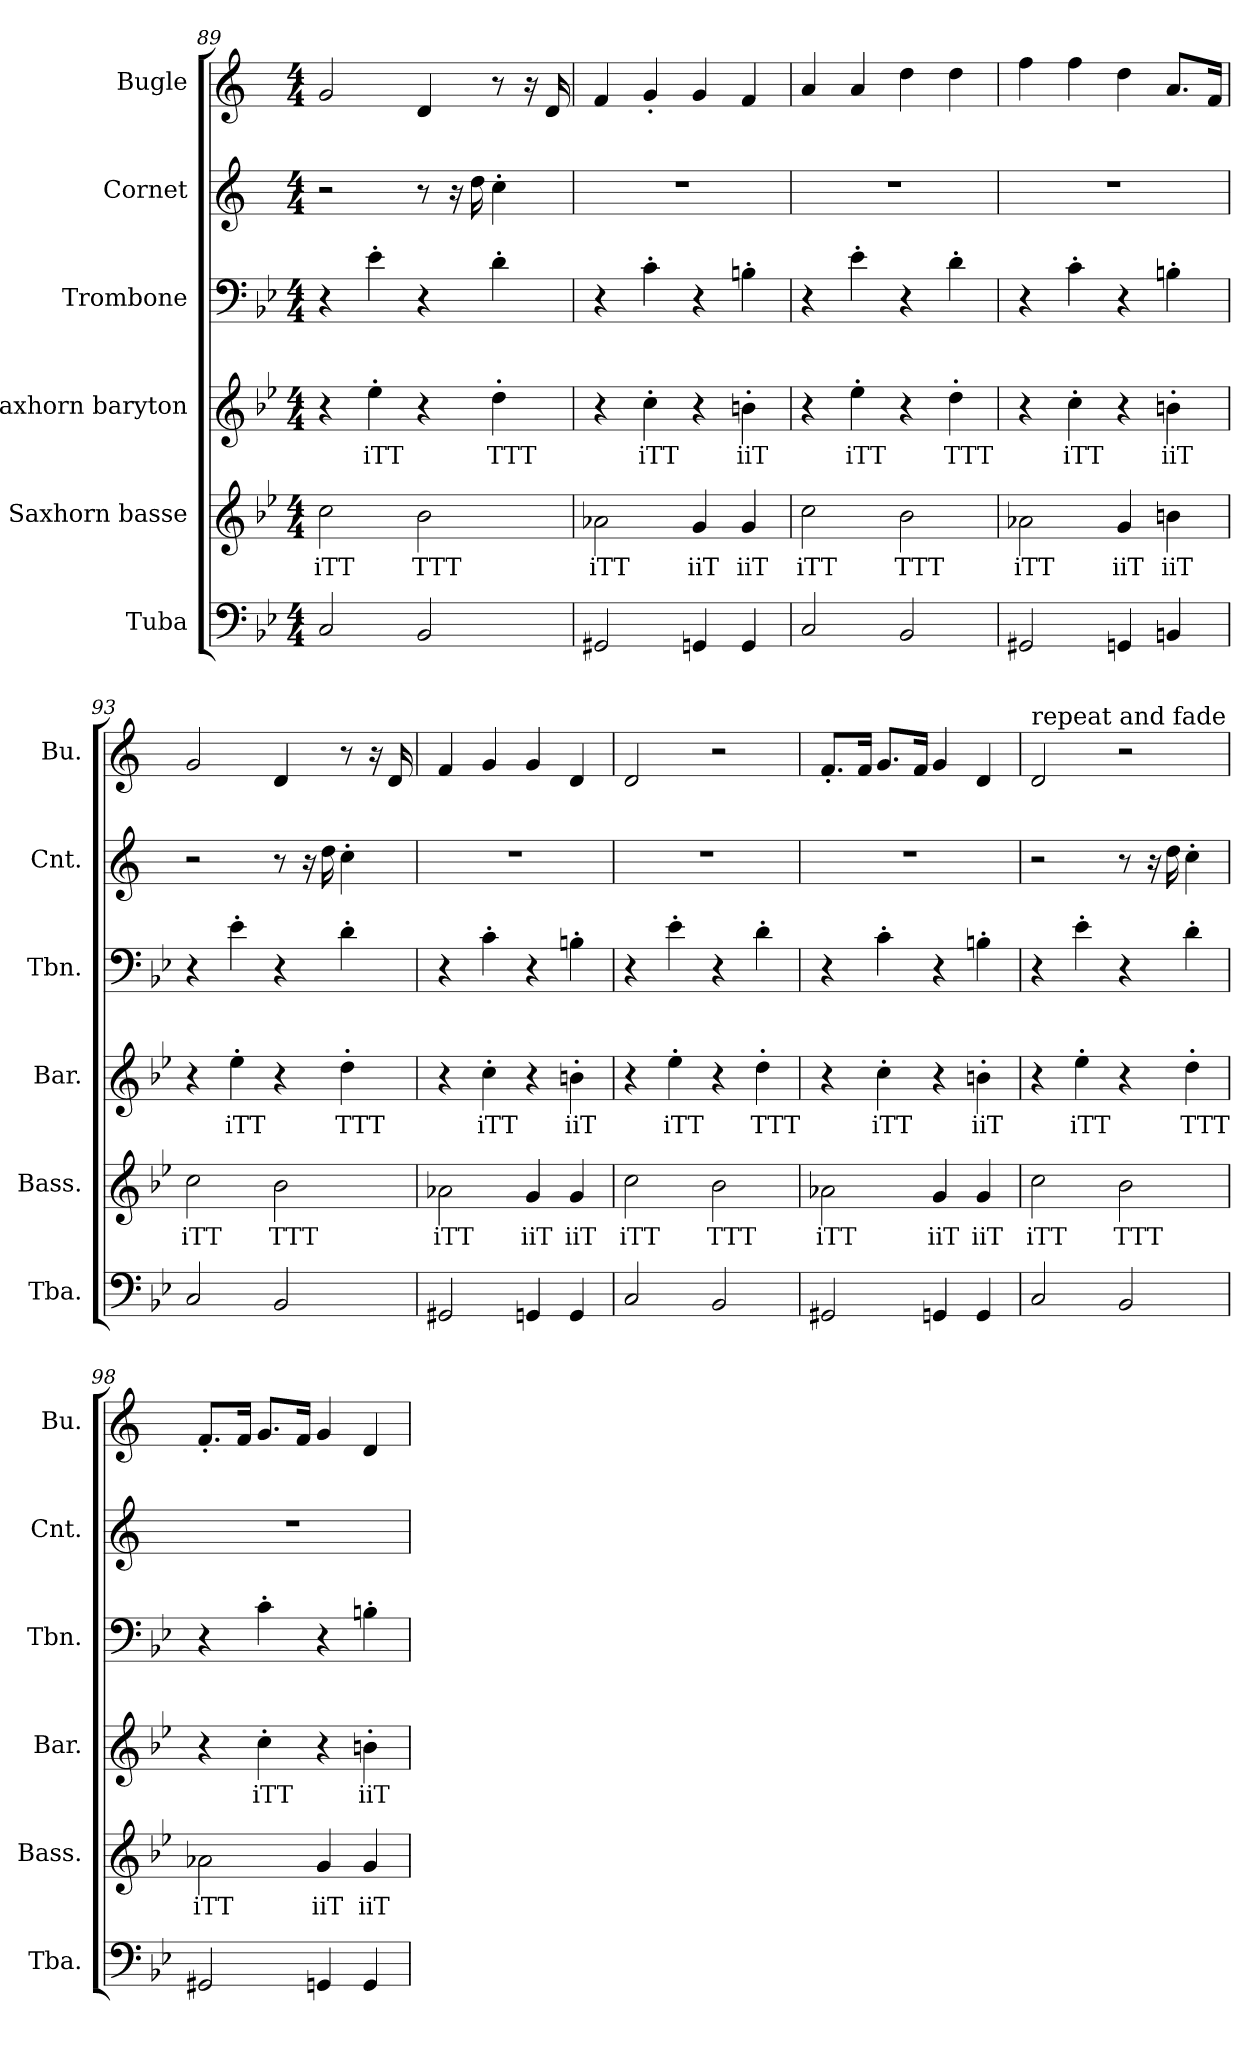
**kern	**kern	**text	**kern	**text	**kern	**kern	**kern
*part6	*part5	*part5	*part4	*part4	*part3	*part2	*part1
*staff6	*staff5	*staff5	*staff4	*staff4	*staff3	*staff2	*staff1
*I"Tuba	*I"Saxhorn basse	*	*I"saxhorn baryton	*	*I"Trombone	*I"Cornet	*I"Bugle
*I'Tba.	*I'Bass.	*	*I'Bar.	*	*I'Tbn.	*I'Cnt.	*I'Bu.
*clefF4	*clefG2	*	*clefG2	*	*clefF4	*clefG2	*clefG2
*	*ITrd8c14	*	*ITrd8c14	*	*	*ITrd1c2	*ITrd1c2
*k[b-e-]	*k[b-e-]	*	*k[b-e-]	*	*k[b-e-]	*k[b-e-]	*k[b-e-]
*M4/4	*M4/4	*	*M4/4	*	*M4/4	*M4/4	*M4/4
=89	=89	=89	=89	=89	=89	=89	=89
!	!	!LO:LY:b	!	!	!	!	!
2C/	2c\	iTT	4r	.	4r	2r	2f/
!	!	!	!	!LO:LY:b	!	!	!
.	.	.	4e-'\	iTT	4e-'\	.	.
!	!	!LO:LY:b	!	!	!	!	!
2BB-/	2B-\	TTT	4r	.	4r	8r	4c/
.	.	.	.	.	.	16r	.
.	.	.	.	.	.	16cc\	.
!	!	!	!	!LO:LY:b	!	!	!
.	.	.	4d'\	TTT	4d'\	4b-'\	8r
.	.	.	.	.	.	.	16r
.	.	.	.	.	.	.	16c/
=90	=90	=90	=90	=90	=90	=90	=90
!	!	!LO:LY:b	!	!	!	!	!
2GG#X/	2A-X\	iTT	4r	.	4r	1r	4e-/
!	!	!	!	!LO:LY:b	!	!	!
.	.	.	4c'\	iTT	4c'\	.	4f'/
!	!	!LO:LY:b	!	!	!	!	!
4GGn/	4G/	iiT	4r	.	4r	.	4f/
!	!	!LO:LY:b	!	!LO:LY:b	!	!	!
4GG/	4G/	iiT	4Bn'\	iiT	4Bn'\	.	4e-/
!!LO:LB:g=z
=91	=91	=91	=91	=91	=91	=91	=91
!	!	!LO:LY:b	!	!	!	!	!
2C/	2c\	iTT	4r	.	4r	1r	4g/
!	!	!	!	!LO:LY:b	!	!	!
.	.	.	4e-'\	iTT	4e-'\	.	4g/
!	!	!LO:LY:b	!	!	!	!	!
2BB-/	2B-\	TTT	4r	.	4r	.	4cc\
!	!	!	!	!LO:LY:b	!	!	!
.	.	.	4d'\	TTT	4d'\	.	4cc\
=92	=92	=92	=92	=92	=92	=92	=92
!	!	!LO:LY:b	!	!	!	!	!
2GG#X/	2A-X\	iTT	4r	.	4r	1r	4ee-\
!	!	!	!	!LO:LY:b	!	!	!
.	.	.	4c'\	iTT	4c'\	.	4ee-\
!	!	!LO:LY:b	!	!	!	!	!
4GGn/	4G/	iiT	4r	.	4r	.	4cc\
!	!	!LO:LY:b	!	!LO:LY:b	!	!	!
4BBn/	4Bn\	iiT	4Bn'\	iiT	4Bn'\	.	8.g/L
.	.	.	.	.	.	.	16e-/Jk
=93	=93	=93	=93	=93	=93	=93	=93
!	!	!LO:LY:b	!	!	!	!	!
2C/	2c\	iTT	4r	.	4r	2r	2f/
!	!	!	!	!LO:LY:b	!	!	!
.	.	.	4e-'\	iTT	4e-'\	.	.
!	!	!LO:LY:b	!	!	!	!	!
2BB-/	2B-\	TTT	4r	.	4r	8r	4c/
.	.	.	.	.	.	16r	.
.	.	.	.	.	.	16cc\	.
!	!	!	!	!LO:LY:b	!	!	!
.	.	.	4d'\	TTT	4d'\	4b-'\	8r
.	.	.	.	.	.	.	16r
.	.	.	.	.	.	.	16c/
=94	=94	=94	=94	=94	=94	=94	=94
!	!	!LO:LY:b	!	!	!	!	!
2GG#X/	2A-X\	iTT	4r	.	4r	1r	4e-/
!	!	!	!	!LO:LY:b	!	!	!
.	.	.	4c'\	iTT	4c'\	.	4f/
!	!	!LO:LY:b	!	!	!	!	!
4GGn/	4G/	iiT	4r	.	4r	.	4f/
!	!	!LO:LY:b	!	!LO:LY:b	!	!	!
4GG/	4G/	iiT	4Bn'\	iiT	4Bn'\	.	4c/
=95	=95	=95	=95	=95	=95	=95	=95
!	!	!LO:LY:b	!	!	!	!	!
2C/	2c\	iTT	4r	.	4r	1r	2c/
!	!	!	!	!LO:LY:b	!	!	!
.	.	.	4e-'\	iTT	4e-'\	.	.
!	!	!LO:LY:b	!	!	!	!	!
2BB-/	2B-\	TTT	4r	.	4r	.	2r
!	!	!	!	!LO:LY:b	!	!	!
.	.	.	4d'\	TTT	4d'\	.	.
!!LO:PB:g=z
=96	=96	=96	=96	=96	=96	=96	=96
!	!	!LO:LY:b	!	!	!	!	!
2GG#X/	2A-X\	iTT	4r	.	4r	1r	8.e-'/L
.	.	.	.	.	.	.	16e-/Jk
!	!	!	!	!LO:LY:b	!	!	!
.	.	.	4c'\	iTT	4c'\	.	8.f/L
.	.	.	.	.	.	.	16e-/Jk
!	!	!LO:LY:b	!	!	!	!	!
4GGn/	4G/	iiT	4r	.	4r	.	4f/
!	!	!LO:LY:b	!	!LO:LY:b	!	!	!
4GG/	4G/	iiT	4Bn'\	iiT	4Bn'\	.	4c/
=97	=97	=97	=97	=97	=97	=97	=97
!	!	!	!	!	!	!	!LO:TX:a:t=repeat and fade
!	!	!LO:LY:b	!	!	!	!	!
2C/	2c\	iTT	4r	.	4r	2r	2c/
!	!	!	!	!LO:LY:b	!	!	!
.	.	.	4e-'\	iTT	4e-'\	.	.
!	!	!LO:LY:b	!	!	!	!	!
2BB-/	2B-\	TTT	4r	.	4r	8r	2r
.	.	.	.	.	.	16r	.
.	.	.	.	.	.	16cc\	.
!	!	!	!	!LO:LY:b	!	!	!
.	.	.	4d'\	TTT	4d'\	4b-'\	.
=98	=98	=98	=98	=98	=98	=98	=98
!	!	!LO:LY:b	!	!	!	!	!
2GG#X/	2A-X\	iTT	4r	.	4r	1r	8.e-'/L
.	.	.	.	.	.	.	16e-/Jk
!	!	!	!	!LO:LY:b	!	!	!
.	.	.	4c'\	iTT	4c'\	.	8.f/L
.	.	.	.	.	.	.	16e-/Jk
!	!	!LO:LY:b	!	!	!	!	!
4GGn/	4G/	iiT	4r	.	4r	.	4f/
!	!	!LO:LY:b	!	!LO:LY:b	!	!	!
4GG/	4G/	iiT	4Bn'\	iiT	4Bn'\	.	4c/
=	=	=	=	=	=	=	=
*-	*-	*-	*-	*-	*-	*-	*-
